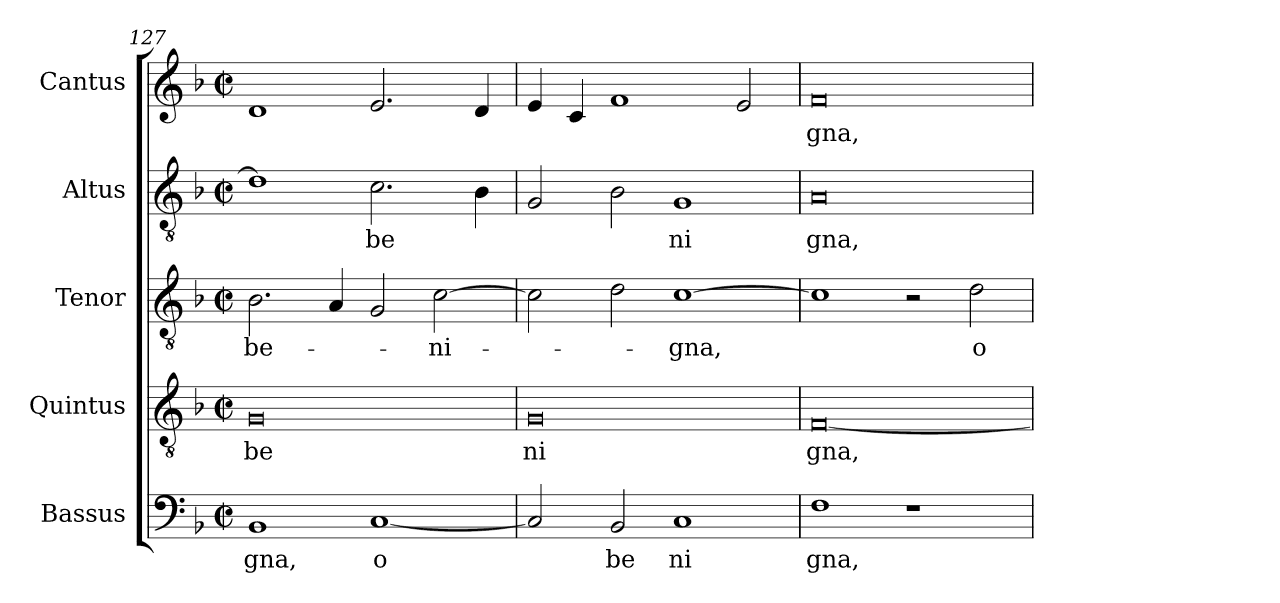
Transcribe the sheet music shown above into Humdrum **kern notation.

**kern	**text	**kern	**text	**kern	**text	**kern	**text	**kern	**text
*part5	*part5	*part4	*part4	*part3	*part3	*part2	*part2	*part1	*part1
*staff5	*staff5	*staff4	*staff4	*staff3	*staff3	*staff2	*staff2	*staff1	*staff1
*I"Bassus	*	*I"Quintus	*	*I"Tenor	*	*I"Altus	*	*I"Cantus	*
*clefF4	*	*clefGv2	*	*clefGv2	*	*clefGv2	*	*clefG2	*
*k[b-]	*	*k[b-]	*	*k[b-]	*	*k[b-]	*	*k[b-]	*
*F:	*	*F:	*	*F:	*	*F:	*	*F:	*
*M2/2	*	*M2/2	*	*M2/2	*	*M2/2	*	*M2/2	*
*met(c|)	*	*met(c|)	*	*met(c|)	*	*met(c|)	*	*met(c|)	*
=127	=127	=127	=127	=127	=127	=127	=127	=127	=127
!	!LO:LY:b:cj	!	!LO:LY:b:cj	!	!LO:LY:b:cj	!	!	!	!
1BB-	gna,	0G	be	2.B-\	be-	1d]	.	1d	.
.	.	.	.	4A/	.	.	.	.	.
!	!LO:LY:b:rj	!	!	!	!	!	!LO:LY:b:cj	!	!
[<1C	o	.	.	2G/	.	2.c\	be	2.e/	.
!	!	!	!	!	!LO:LY:b:cj	!	!	!	!
.	.	.	.	[>2c\	-ni-	.	.	.	.
.	.	.	.	.	.	4B-\	.	4d/	.
=128	=128	=128	=128	=128	=128	=128	=128	=128	=128
!	!	!	!LO:LY:b:cj	!	!	!	!	!	!
2C/]	.	0G	ni	2c\]	.	2G/	.	4e/	.
.	.	.	.	.	.	.	.	4c/	.
!	!LO:LY:b:cj	!	!	!	!	!	!	!	!
2BB-/	be	.	.	2d\	.	2B-\	.	1f	.
!	!LO:LY:b:cj	!	!	!	!LO:LY:b	!	!LO:LY:b:cj	!	!
1C	ni	.	.	[<1c	-gna,	1G	ni	.	.
.	.	.	.	.	.	.	.	2e/	.
!!LO:LB:g=z
=129	=129	=129	=129	=129	=129	=129	=129	=129	=129
!	!LO:LY:b:cj	!	!LO:LY:b	!	!	!	!LO:LY:b:cj	!	!LO:LY:b:cj
1F	gna,	[<0F	gna,	1c]	.	0A	gna,	0f	gna,
1r	.	.	.	2r	.	.	.	.	.
!	!	!	!	!	!LO:LY:b:cj	!	!	!	!
.	.	.	.	2d\	o	.	.	.	.
=	=	=	=	=	=	=	=	=	=
*-	*-	*-	*-	*-	*-	*-	*-	*-	*-
